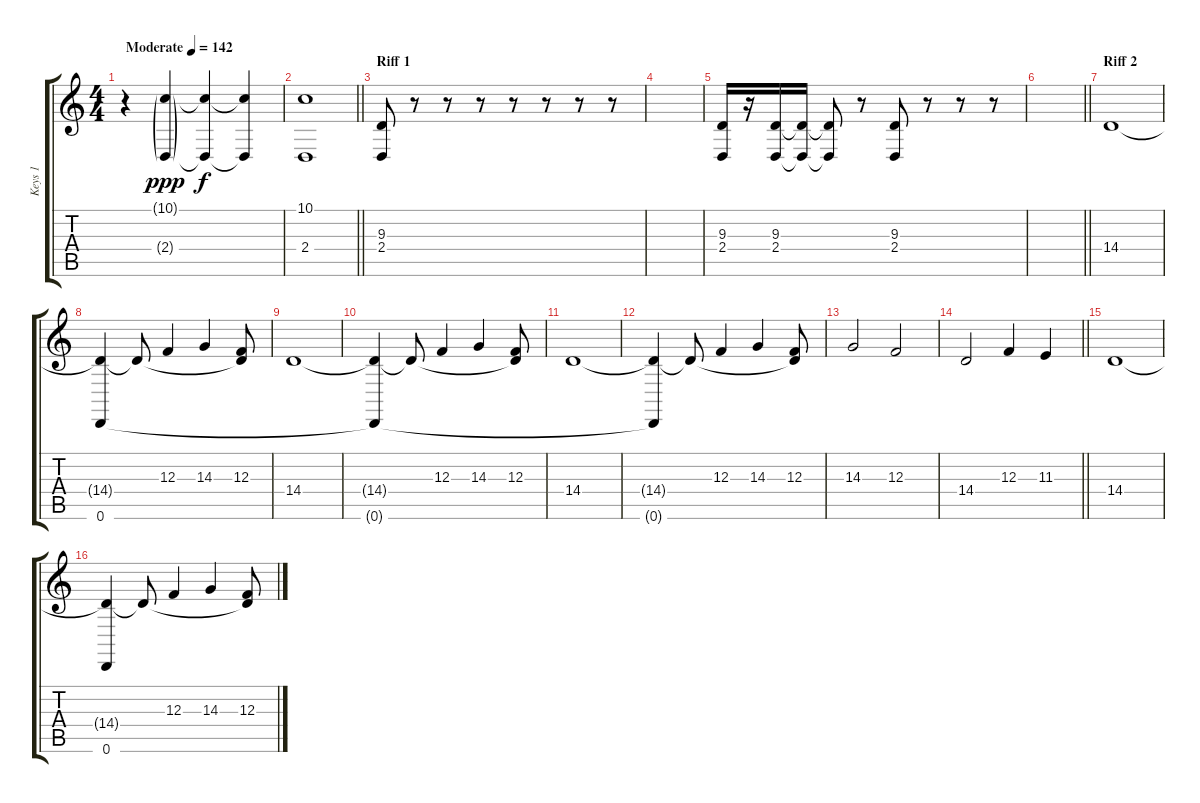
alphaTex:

\track ("Keys 1" "Keys 1") {instrument pad4choir}
\staff {score tabs}
\tuning (D4 A3 F3 C3 G2 D2) {hide}
\ts (4 4)
\tempo (142 "Moderate")
\clef g2
\ks c
r.4{dy ppp instrument reversecymbal} (10.1{g} 2.4{g}).4 (10.1{t} 2.4{t}).4{dy f} (10.1{t} 2.4{t}).4 |
\barLineRight lightlight
(10.1 2.4).1 |
\section ("" "Riff 1")
(9.3 2.4).8{instrument pad4choir} r.8 r.8 r.8 r.8 r.8 r.8 r.8 |
|
(9.3 2.4).16 r.16 (9.3 2.4).16 (9.3{t} 2.4{t}).16 (9.3{t} 2.4{t}).8 r.8 (9.3 2.4).8 r.8 r.8 r.8 |
\barLineRight lightlight
|
\section ("" "Riff 2")
14.4.1 |
(14.4{t} 0.6).4 14.4{t}.8 12.3.4 14.3.4 (12.3 14.4{t}).8 |
14.4.1 |
(14.4{t} 0.6{t}).4 14.4{t}.8 12.3.4 14.3.4 (12.3 14.4{t}).8 |
14.4.1 |
(14.4{t} 0.6{t}).4 14.4{t}.8 12.3.4 14.3.4 (12.3 14.4{t}).8 |
14.3.2 12.3.2 |
\barLineRight lightlight
14.4.2 12.3.4 11.3.4 |
14.4.1 |
(14.4{t} 0.6).4 14.4{t}.8 12.3.4 14.3.4 (12.3 14.4{t}).8
